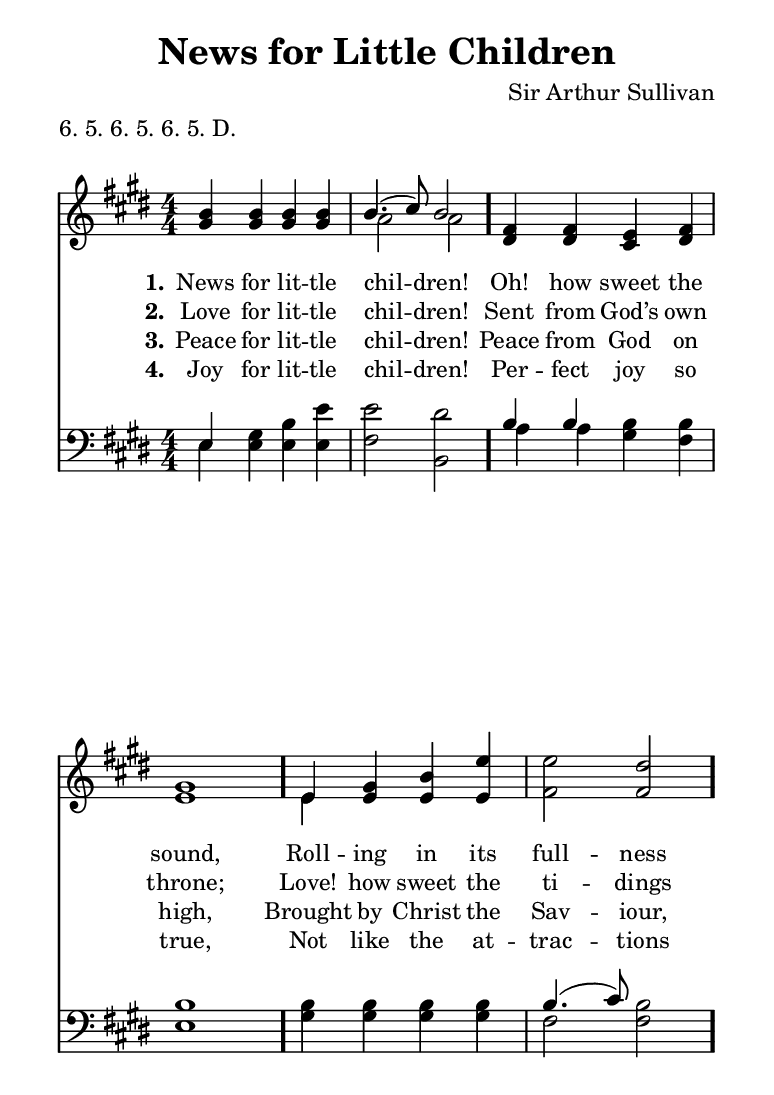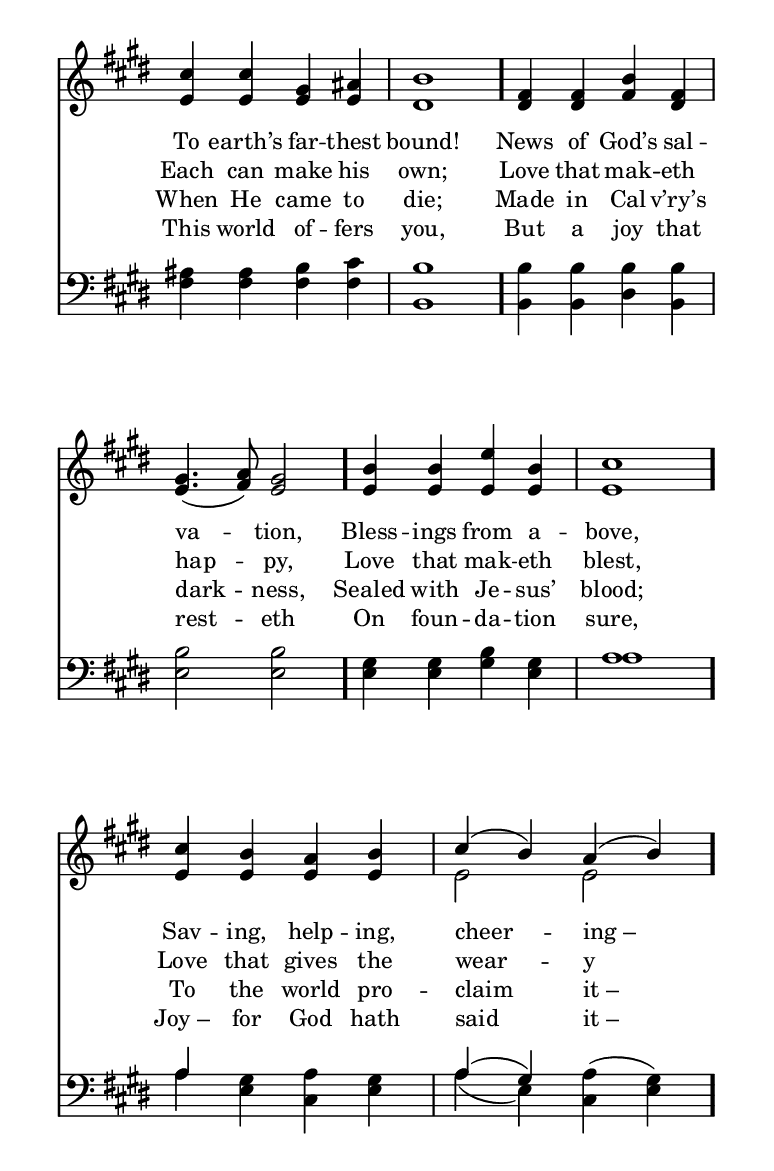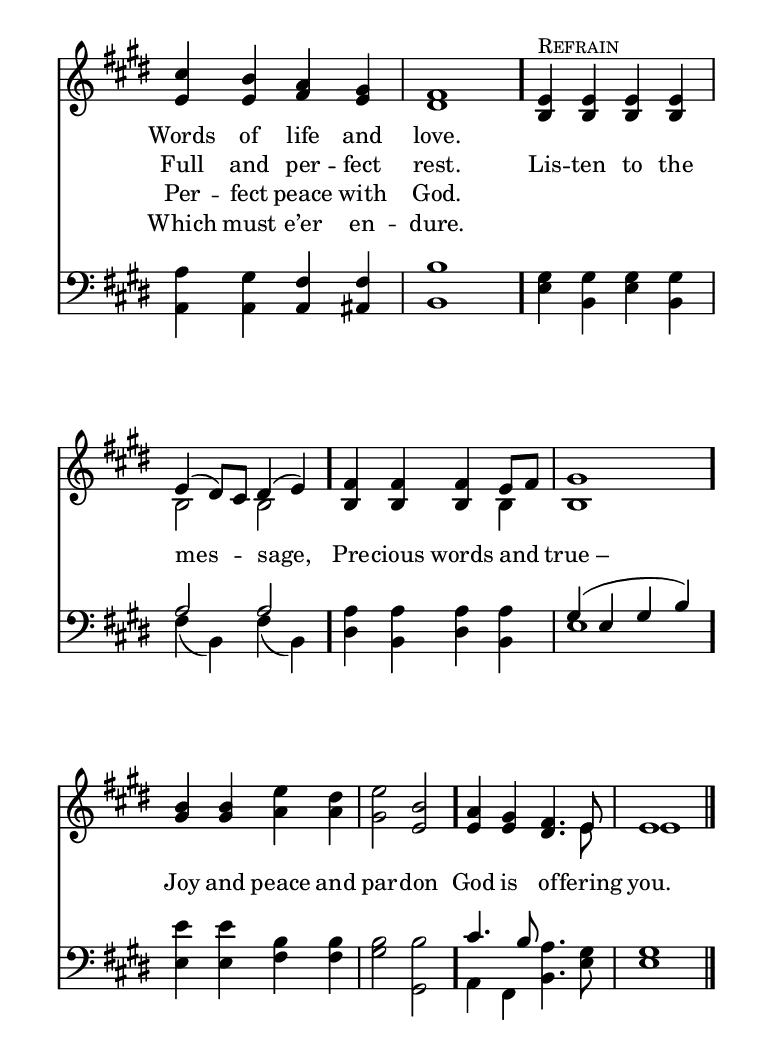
\include "common/global.ily"
\paper {
  \include "common/paper.ily"
  system-count = #(cond (is-eogsized 5) (#t #f))
}

\header{
  %children
  hymnnumber = "349"
  title = "News for Little Children"
  tunename = "St. Gertrude" % original has all caps
  meter = "6. 5. 6. 5. 6. 5. D."
  poet = ""
  composer = "Sir Arthur Sullivan"
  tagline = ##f
}

global = {
  \include "common/overrides.ily"
  \override Staff.TimeSignature.style = #'numbered
  \time 4/4
  \override Score.MetronomeMark.transparent = ##t % hide all fermata changes too
  \tempo 4=100
  \key e \major
  \autoBeamOff
}

notesSoprano = {
\global
\relative c'' {

  b4 b b b | b4.( cis8) b2 |
  fis4 fis e fis | gis1 |
  e4 gis b e | e2 dis |
  cis4 cis gis ais | b1 |
  fis4 fis b fis | gis4.( a8) gis2 |
  b4 b e b | cis1 |
  cis4 b a b | cis( b) a( b) |
  cis4 b a gis | fis1 |

  \eogbreak
  e4^\markup { \small \caps "Refrain" } e e e | e( dis8)[ cis] dis4( e) |
  fis4 fis fis e8[ fis] | gis1 |
  b4 b e dis | e2 b |
  a4 gis fis4. e8 | e1 |

  \bar "|."

}
}

notesAlto = {
\global
\relative e' {

  gis4 gis gis gis | a2 a |
  dis,4 dis cis dis | e1 |
  e4 e e e | fis2 fis |
  e4 e e e | dis1 |
  dis4 dis fis dis | e4.( fis8) e2 |
  e4 e e e | e1 |
  e4 e e e | e2 e | e4 e fis e | dis1 |

  b4 b b b | b2 b |
  b4 b b b | b1 |
  gis'4 gis a a | gis2 e |
  e4 e dis4. e8 | e1 |

}
}

notesTenor = {
\global
\relative a {

  e4 gis b e | e2 dis |
  b4 b b b | b1 |
  b4 b b b | b4.( cis8) b2 |
  ais4 ais b cis | b1 |
  b4 b b b | b2 b |
  gis4 gis b gis | a1 |
  a4 gis a gis | a( gis) a( gis) |
  a4 gis fis fis | b1 |

  gis4 gis gis gis | a2 a |
  a4 a a a | gis( e gis b) |
  e4 e b b | b2 b |
  cis4. b8 a4. gis8 | gis1 |

}
}

notesBass = {
\global
\relative f {

  e4 e e e | fis2 b, |
  a'4 a gis fis | e1 |
  gis4 gis gis gis | fis2 fis |
  fis4 fis fis fis | b,1 |
  b4 b dis b | e2 e |
  e4 e gis e | a1 |
  a4 e cis e | a( e) cis( e) |
  a,4 a a ais | b1 |

  e4 b e b | fis'( b,) fis'( b,) |
  dis4 b dis b | e1 |
  e4 e fis fis | gis2 gis, |
  a4 fis b4. e8 | e1 |

}
}

Refrain = \lyricmode {

Lis -- ten to the mes -- sage, \bar "." % original has "List -- en"
Pre -- cious words and true_– \bar "."
Joy and peace and par -- don \bar "."
God is of -- fering you. \bar "."

}

wordsA = \lyricmode {
\set stanza = "1."

News for lit -- tle chil -- dren! \bar "."
Oh! how sweet the sound, \bar "."
Roll -- ing in its full -- ness \bar "."
To earth’s far -- thest bound! \bar "."
News of God’s sal -- va -- tion, \bar "."
Bless -- ings from a -- bove, \bar "."
Sav -- ing, help -- ing, cheer -- ing_– \bar "."
Words of life and love. \bar "."

}

wordsB = \lyricmode {
\set stanza = "2."

Love for lit -- tle chil -- dren!
Sent from God’s own throne;
Love! how sweet the ti -- dings
Each can make his own;
Love that mak -- eth hap -- py,
Love that mak -- eth blest,
Love that gives the wear -- y % original has "wear -- y"
Full and per -- fect rest.

\Refrain

}

wordsC = \lyricmode {
\set stanza = "3."

Peace for lit -- tle chil -- dren!
Peace from God on high,
Brought by Christ the Sav -- iour,
When He came to die;
Made in Cal -- v’ry’s dark -- ness,
Sealed with Je -- sus’ blood;
To the world pro -- claim it_–
Per -- fect peace with God.

}

wordsD = \lyricmode {
\set stanza = "4."

Joy for lit -- tle chil -- dren!
Per -- fect joy so true,
Not like the at -- trac -- tions
This world of -- fers you,
But a joy that rest -- eth
On foun -- da -- tion sure,
Joy_– for God hath said it_–
Which must e’er en -- dure.

}

\score {
  \context ChoirStaff <<
    \context Staff = upper <<
      \set Staff.autoBeaming = ##f
      \set ChoirStaff.systemStartDelimiter = #'SystemStartBar
      \set ChoirStaff.printPartCombineTexts = ##f
      \partcombine #'(2 . 11) \notesSoprano \notesAlto
      \context NullVoice = sopranos { \voiceOne << \notesSoprano >> }
      \context Lyrics = one   \lyricsto sopranos \wordsA
      \context Lyrics = two   \lyricsto sopranos \wordsB
      \context Lyrics = three \lyricsto sopranos \wordsC
      \context Lyrics = four  \lyricsto sopranos \wordsD
    >>
    \context Staff = men <<
      \set Staff.autoBeaming = ##f
      \clef bass
      \set ChoirStaff.printPartCombineTexts = ##f
      \partcombine #'(2 . 11) \notesTenor \notesBass
    >>
  >>
  \layout {
    \include "common/layout.ily"
  }
  #(cond ((ly:get-option 'eog-midi-permitted) #{ \midi{
    \include "common/midi.ily"
  } #}))
}

\version "2.19.49"  % necessary for upgrading to future LilyPond versions.

% vi:set et ts=2 sw=2 ai nocindent syntax=lilypond:
